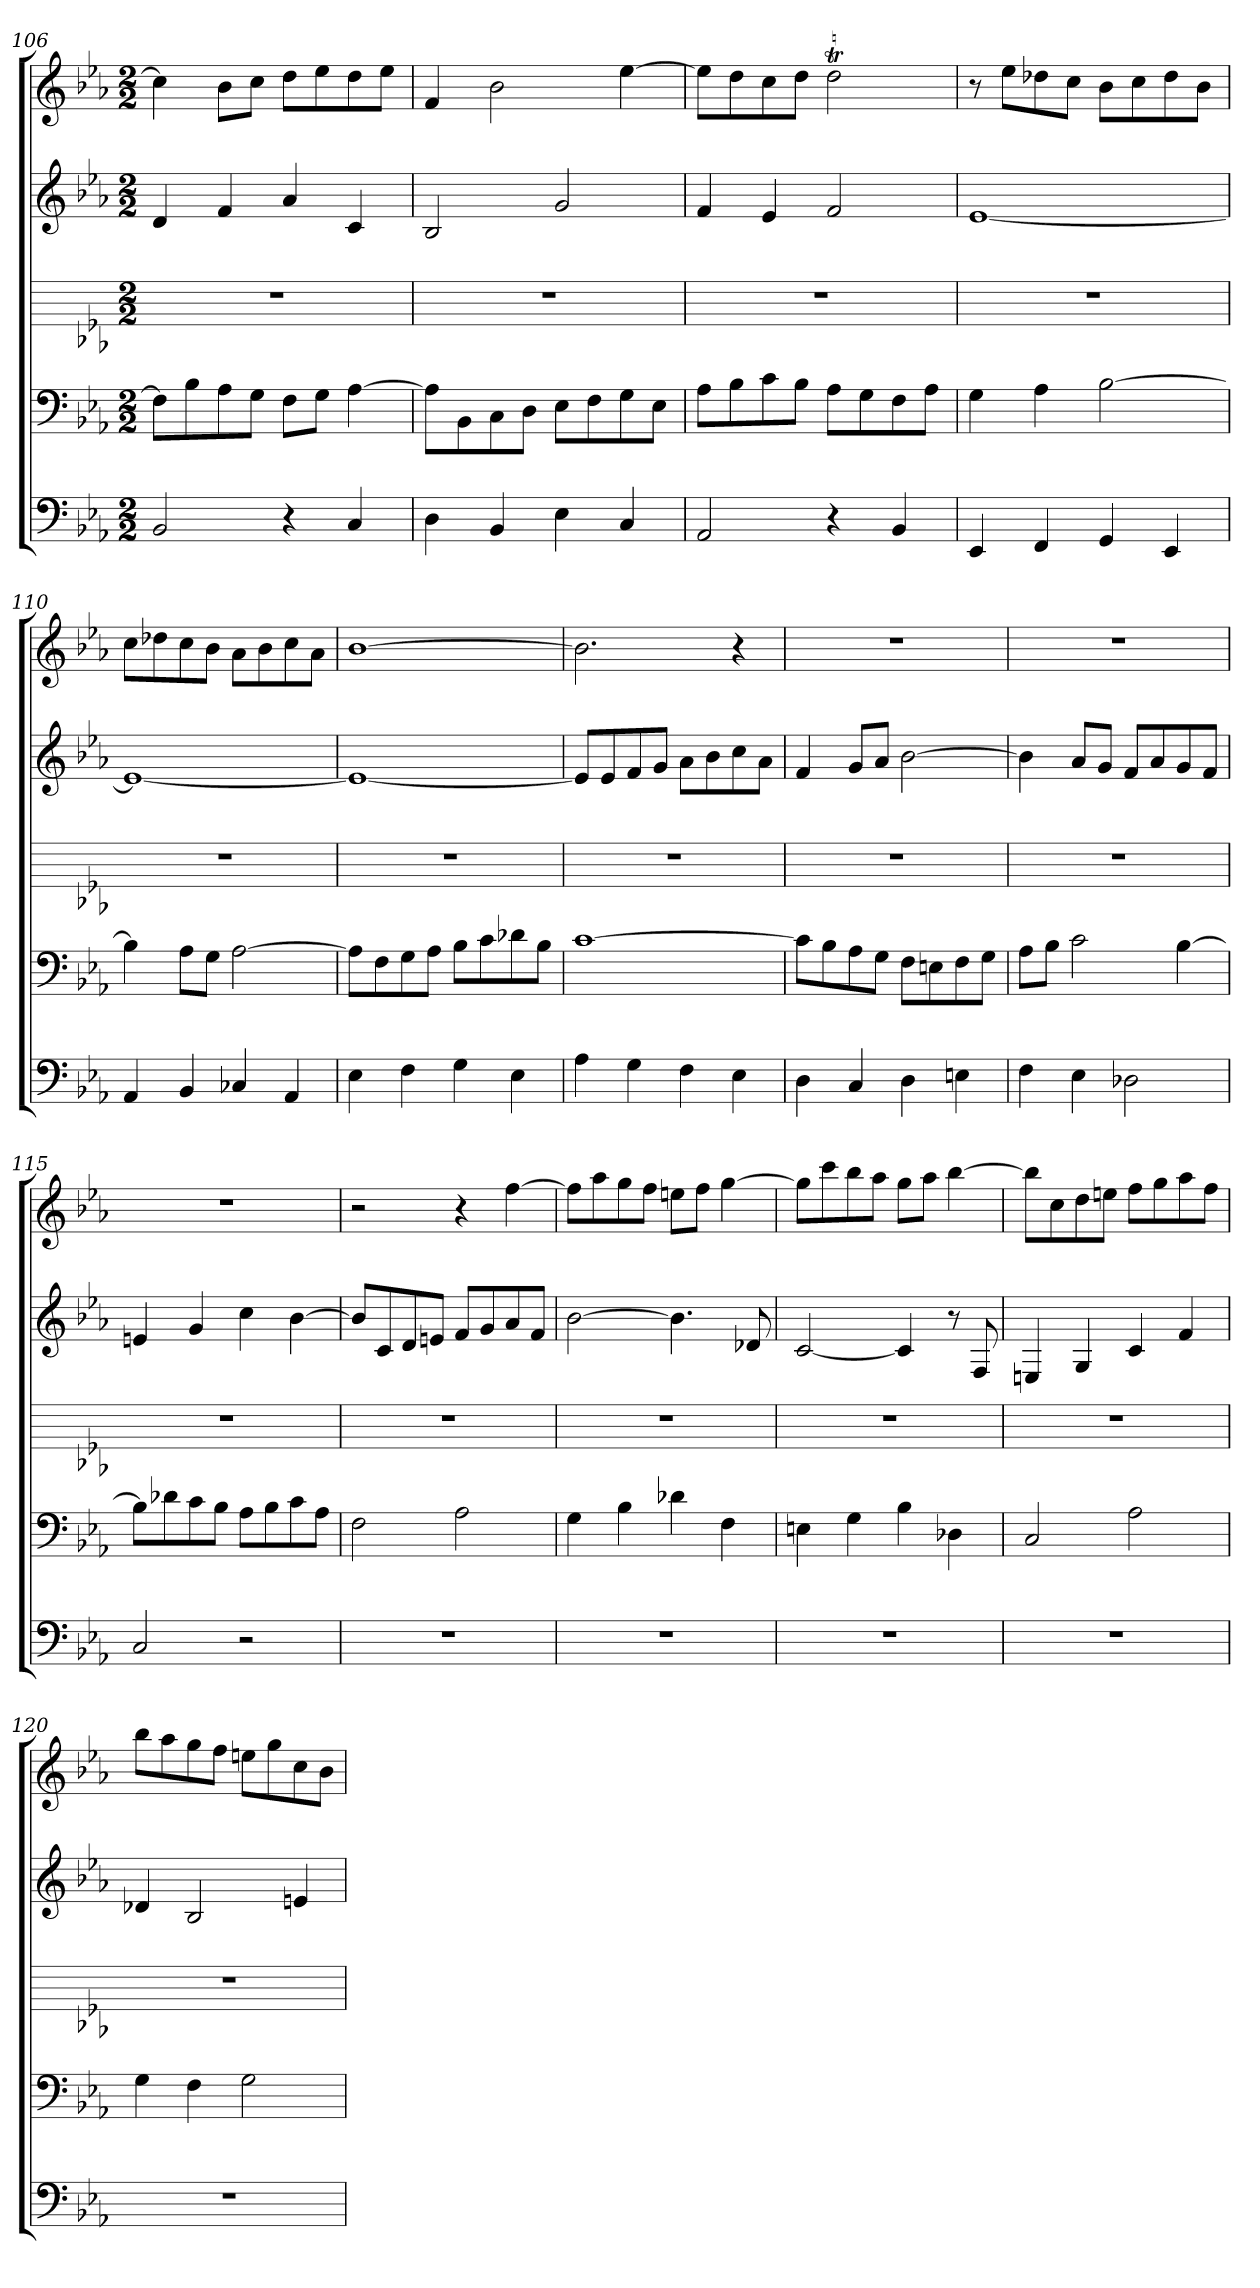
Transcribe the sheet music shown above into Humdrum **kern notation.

**kern	**kern	**kern	**kern	**kern
*part5	*part4	*part3	*part2	*part1
*staff5	*staff4	*staff3	*staff2	*staff1
*k[b-e-a-]	*k[b-e-a-]	*k[b-e-a-]	*k[b-e-a-]	*k[b-e-a-]
*M2/2	*M2/2	*M2/2	*M2/2	*M2/2
=106	=106	=106	=106	=106
2BB-	8FL]	1r	4d	4cc]
.	8B-	.	.	.
.	8A-	.	4f	8b-L
.	8GJ	.	.	8ccJ
4r	8FL	.	4a-	8ddL
.	8GJ	.	.	8ee-
4C	[4A-	.	4c	8dd
.	.	.	.	8ee-J
=107	=107	=107	=107	=107
4D	8A-L]	1r	2B-	4f
.	8BB-	.	.	.
4BB-	8C	.	.	2b-
.	8DJ	.	.	.
4E-	8E-L	.	2g	.
.	8F	.	.	.
4C	8G	.	.	[4ee-
.	8E-J	.	.	.
=108	=108	=108	=108	=108
2AA-	8A-L	1r	4f	8ee-L]
.	8B-	.	.	8dd
.	8c	.	4e-	8cc
.	8B-J	.	.	8ddJ
4r	8A-L	.	2f	2ddT
.	8G	.	.	.
4BB-	8F	.	.	.
.	8A-J	.	.	.
=109	=109	=109	=109	=109
4EE-	4G	1r	[1e-	8r
.	.	.	.	8ee-L
4FF	4A-	.	.	8dd-X
.	.	.	.	8ccJ
4GG	[2B-	.	.	8b-L
.	.	.	.	8cc
4EE-	.	.	.	8dd-
.	.	.	.	8b-J
=110	=110	=110	=110	=110
4AA-	4B-]	1r	1e-_	8ccL
.	.	.	.	8dd-X
4BB-	8A-L	.	.	8cc
.	8GJ	.	.	8b-J
4C-X	[2A-	.	.	8a-L
.	.	.	.	8b-
4AA-	.	.	.	8cc
.	.	.	.	8a-J
=111	=111	=111	=111	=111
4E-	8A-L]	1r	1e-_	[1b-
.	8F	.	.	.
4F	8G	.	.	.
.	8A-J	.	.	.
4G	8B-L	.	.	.
.	8c	.	.	.
4E-	8d-X	.	.	.
.	8B-J	.	.	.
=112	=112	=112	=112	=112
4A-	[1c	1r	8e-L]	2.b-]
.	.	.	8e-	.
4G	.	.	8f	.
.	.	.	8gJ	.
4F	.	.	8a-L	.
.	.	.	8b-	.
4E-	.	.	8cc	4r
.	.	.	8a-J	.
=113	=113	=113	=113	=113
4D	8cL]	1r	4f	1r
.	8B-	.	.	.
4C	8A-	.	8gL	.
.	8GJ	.	8a-J	.
4D	8FL	.	[2b-	.
.	8En	.	.	.
4En	8F	.	.	.
.	8GJ	.	.	.
=114	=114	=114	=114	=114
4F	8A-L	1r	4b-]	1r
.	8B-J	.	.	.
4E-	2c	.	8a-L	.
.	.	.	8gJ	.
2D-X	.	.	8fL	.
.	.	.	8a-	.
.	[4B-	.	8g	.
.	.	.	8fJ	.
=115	=115	=115	=115	=115
2C	8B-L]	1r	4en	1r
.	8d-X	.	.	.
.	8c	.	4g	.
.	8B-J	.	.	.
2r	8A-L	.	4cc	.
.	8B-	.	.	.
.	8c	.	[4b-	.
.	8A-J	.	.	.
=116	=116	=116	=116	=116
1r	2F	1r	8b-L]	2r
.	.	.	8c	.
.	.	.	8d	.
.	.	.	8enJ	.
.	2A-	.	8fL	4r
.	.	.	8g	.
.	.	.	8a-	[4ff
.	.	.	8fJ	.
=117	=117	=117	=117	=117
1r	4G	1r	[2b-	8ffL]
.	.	.	.	8aa-
.	4B-	.	.	8gg
.	.	.	.	8ffJ
.	4d-X	.	4.b-]	8eenL
.	.	.	.	8ffJ
.	4F	.	.	[4gg
.	.	.	8d-X	.
=118	=118	=118	=118	=118
1r	4En	1r	[2c	8ggL]
.	.	.	.	8ccc
.	4G	.	.	8bb-
.	.	.	.	8aa-J
.	4B-	.	4c]	8ggL
.	.	.	.	8aa-J
.	4D-X	.	8r	[4bb-
.	.	.	8F	.
=119	=119	=119	=119	=119
1r	2C	1r	4En	8bb-L]
.	.	.	.	8cc
.	.	.	4G	8dd
.	.	.	.	8eenJ
.	2A-	.	4c	8ffL
.	.	.	.	8gg
.	.	.	4f	8aa-
.	.	.	.	8ffJ
=120	=120	=120	=120	=120
1r	4G	1r	4d-X	8bb-L
.	.	.	.	8aa-
.	4F	.	2B-	8gg
.	.	.	.	8ffJ
.	2G	.	.	8eenL
.	.	.	.	8gg
.	.	.	4en	8cc
.	.	.	.	8b-J
=	=	=	=	=
*-	*-	*-	*-	*-
